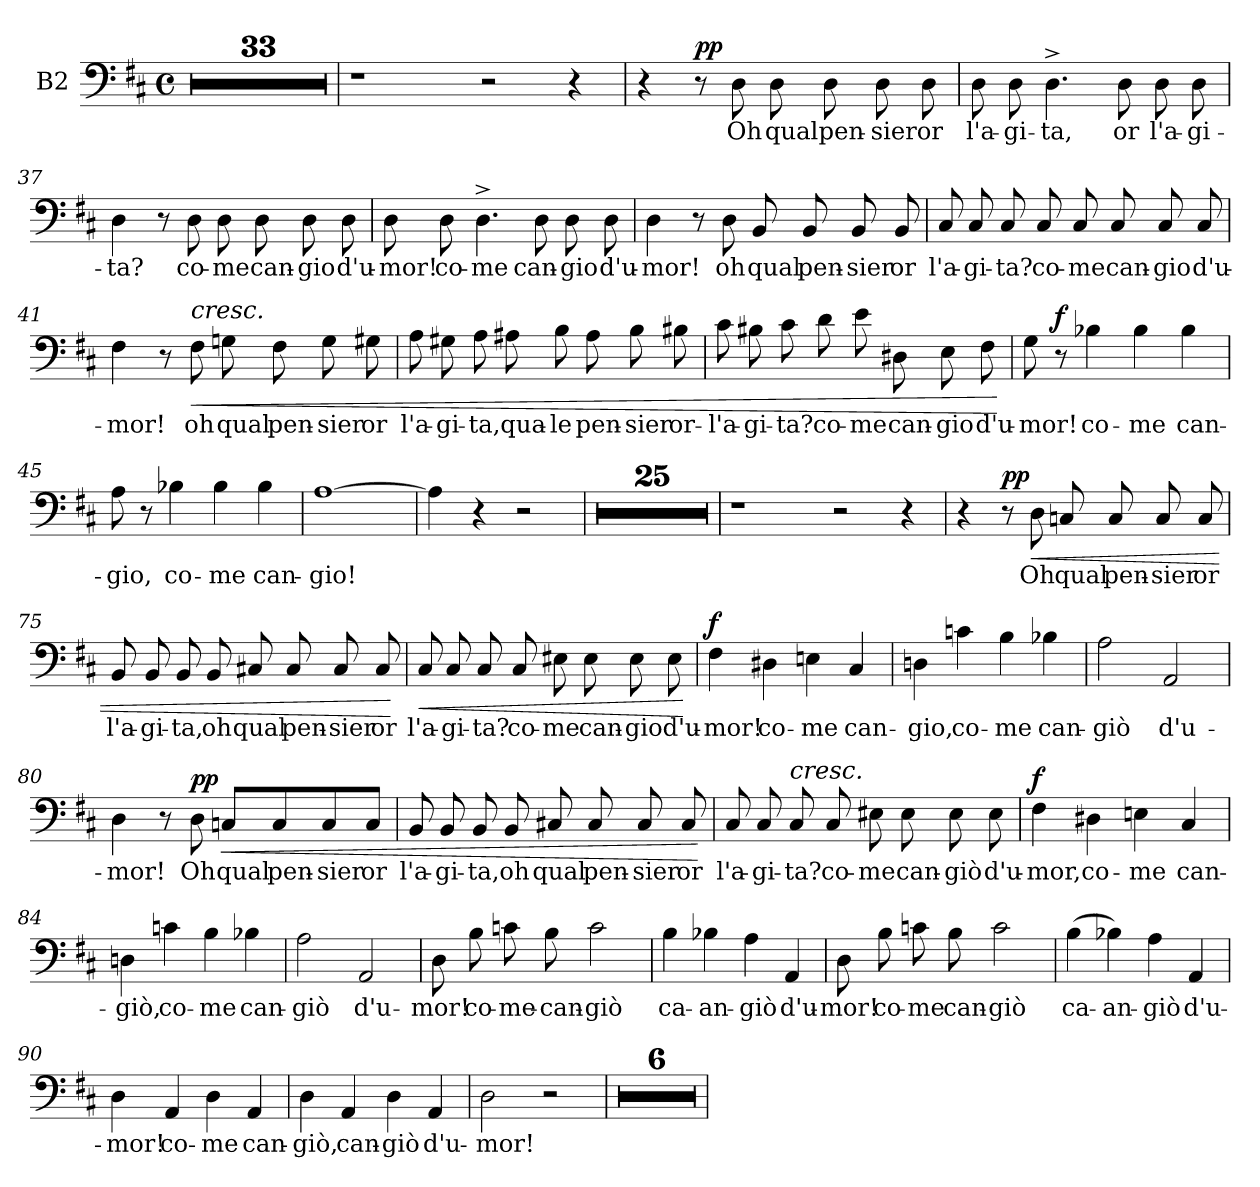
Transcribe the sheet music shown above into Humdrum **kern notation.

**kern	**text	**dynam
*part1	*part1	*part1
*staff1	*staff1	*staff1
*I"B2	*	*
*I'B2	*	*
*clefF4	*	*
*k[f#c#]	*	*
*M4/4	*	*
*met(c)	*	*
=1	=1	=1
1r	.	.
=2	=2	=2
1r	.	.
=3	=3	=3
1r	.	.
!!LO:LB:g=z
=4	=4	=4
1r	.	.
=5	=5	=5
1r	.	.
=6	=6	=6
1r	.	.
!!LO:LB:g=z
=7	=7	=7
1r	.	.
=8	=8	=8
1r	.	.
=9	=9	=9
1r	.	.
!!LO:LB:g=z
=10	=10	=10
1r	.	.
=11	=11	=11
1r	.	.
=12	=12	=12
1r	.	.
!!LO:PB:g=z
=13	=13	=13
1r	.	.
=14	=14	=14
1r	.	.
=15	=15	=15
1r	.	.
!!LO:LB:g=z
=16	=16	=16
1r	.	.
=17	=17	=17
1r	.	.
!!LO:LB:g=z
=18	=18	=18
1r	.	.
=19	=19	=19
1r	.	.
=20	=20	=20
1r	.	.
!!LO:LB:g=z
=21	=21	=21
1r	.	.
=22	=22	=22
1r	.	.
=23	=23	=23
1r	.	.
!!LO:PB:g=z
=24	=24	=24
1r	.	.
=25	=25	=25
1r	.	.
=26	=26	=26
1r	.	.
!!LO:LB:g=z
=27	=27	=27
1r	.	.
=28	=28	=28
1r	.	.
=29	=29	=29
1r	.	.
!!LO:LB:g=z
=30	=30	=30
1r	.	.
=31	=31	=31
1r	.	.
=32	=32	=32
1r	.	.
!!LO:PB:g=z
=33	=33	=33
1r	.	.
=34	=34	=34
1r	.	.
2r	.	.
4r	.	.
=35	=35	=35
4r	.	.
!	!	!LO:DY:a
8r	.	pp
8D\	Oh	.
8D\	qual	.
8D\	pen-	.
8D\	-sier	.
8D\	or	.
!!LO:PB:g=z
=36	=36	=36
8D\	l'a-	.
8D\	-gi-	.
4.D^\	-ta,	.
8D\	or	.
8D\	l'a-	.
8D\	-gi-	.
=37	=37	=37
4D\	-ta?	.
8r	.	.
8D\	co-	.
8D\	-me	.
8D\	can-	.
8D\	-gio	.
8D\	d'u-	.
!!LO:PB:g=z
=38	=38	=38
8D\	-mor!	.
8D\	co-	.
4.D^\	-me	.
8D\	can-	.
8D\	-gio	.
8D\	d'u-	.
=39	=39	=39
4D\	-mor!	.
8r	.	.
8D\	oh	.
8BB/	qual	.
8BB/	pen-	.
8BB/	-sier	.
8BB/	or	.
!!LO:PB:g=z
=40	=40	=40
8C#/	l'a-	.
8C#/	-gi-	.
8C#/	-ta?	.
8C#/	co-	.
8C#/	-me	.
8C#/	can-	.
8C#/	-gio	.
8C#/	d'u-	.
=41	=41	=41
4F#\	-mor!	.
8r	.	.
!LO:TX:a:i:t=cresc.	!	!
!	!	!LO:HP:b
8F#\	oh	<
8Gn\	qual	.
8F#\	pen-	.
8G\	-sier	.
8G#X\	or	.
!!LO:PB:g=z
=42	=42	=42
8A\	l'a-	.
8G#X\	-gi-	.
8A\	-ta,	.
8A#X\	qua-	.
8B\	-le	.
8A#\	pen-	.
8B\	-sier	.
8B#X\	or-	.
=43	=43	=43
8c#\	l'a-	.
8B#X\	-gi-	.
8c#\	-ta?	.
8d\	co-	.
8e\	-me	.
8D#X\	can-	.
8E\	-gio	.
8F#\	d'u-	.
.	.	[
=44	=44	=44
8G\	-mor!	.
!	!	!LO:DY:a
8r	.	f
4B-X\	co-	.
4B-\	-me	.
4B-\	can-	.
!!LO:PB:g=z
=45	=45	=45
8A\	-gio,	.
8r	.	.
4B-X\	co-	.
4B-\	-me	.
4B-\	can-	.
=46	=46	=46
[1A	-gio!	.
=47	=47	=47
4A\]	.	.
4r	.	.
2r	.	.
=48	=48	=48
1r	.	.
!!LO:LB:g=z
=49	=49	=49
1r	.	.
=50	=50	=50
1r	.	.
=51	=51	=51
1r	.	.
!!LO:PB:g=z
=52	=52	=52
1r	.	.
=53	=53	=53
1r	.	.
=54	=54	=54
1r	.	.
!!LO:LB:g=z
=55	=55	=55
1r	.	.
=56	=56	=56
1r	.	.
!!LO:LB:g=z
=57	=57	=57
1r	.	.
=58	=58	=58
1r	.	.
=59	=59	=59
1r	.	.
!!LO:LB:g=z
=60	=60	=60
1r	.	.
=61	=61	=61
1r	.	.
=62	=62	=62
1r	.	.
!!LO:PB:g=z
=63	=63	=63
1r	.	.
=64	=64	=64
1r	.	.
=65	=65	=65
1r	.	.
!!LO:LB:g=z
=66	=66	=66
1r	.	.
=67	=67	=67
1r	.	.
=68	=68	=68
1r	.	.
!!LO:LB:g=z
=69	=69	=69
1r	.	.
=70	=70	=70
1r	.	.
=71	=71	=71
1r	.	.
!!LO:PB:g=z
=72	=72	=72
1r	.	.
=73	=73	=73
1r	.	.
2r	.	.
4r	.	.
=74	=74	=74
4r	.	.
!	!	!LO:DY:a
8r	.	pp
!	!	!LO:HP:b
8D\	Oh	<
8Cn/	qual	.
8C/	pen-	.
8C/	-sier	.
8C/	or	.
!!LO:PB:g=z
=75	=75	=75
8BB/	l'a-	.
8BB/	-gi-	.
8BB/	-ta,	.
8BB/	oh	.
8C#X/	qual	.
8C#/	pen-	.
8C#/	-sier	.
8C#/	or	.
.	.	[
=76	=76	=76
!	!	!LO:HP:b
8C#/	l'a-	<
8C#/	-gi-	.
8C#/	-ta?	.
8C#/	-co-	.
8E#X\	-me	.
8E#\	can-	.
8E#\	-gio	.
8E#\	d'u-	.
.	.	[
!!LO:PB:g=z
=77	=77	=77
!	!	!LO:DY:a
4F#\	-mor!	f
4D#X\	-co-	.
4En\	-me	.
4C#/	can-	.
=78	=78	=78
4Dn\	-gio,	.
4cn\	co-	.
4B\	-me	.
4B-X\	can-	.
!!LO:PB:g=z
=79	=79	=79
2A\	-giò	.
2AA/	d'u-	.
=80	=80	=80
4D\	-mor!	.
8r	.	.
!	!	!LO:HP:b
!	!	!LO:DY:n=1:a
8D\	Oh	< pp
8Cn/L	qual	.
8C/	pen-	.
8C/	-sier	.
8C/J	or	.
!!LO:PB:g=z
=81	=81	=81
8BB/	l'a-	.
8BB/	-gi-	.
8BB/	-ta,	.
8BB/	oh	.
8C#X/	qual	.
8C#/	pen-	.
8C#/	-sier	.
8C#/	or	.
.	.	[
=82	=82	=82
8C#/	l'a-	.
8C#/	-gi-	.
!LO:TX:a:i:t=cresc.	!	!
8C#/	-ta?	.
8C#/	co-	.
8E#X\	-me	.
8E#\	can-	.
8E#\	-giò	.
8E#\	d'u-	.
!!LO:PB:g=z
=83	=83	=83
!	!	!LO:DY:a
4F#\	-mor,	f
4D#X\	co-	.
4En\	-me	.
4C#/	can-	.
=84	=84	=84
4Dn\	-giò,	.
4cn\	co-	.
4B\	-me	.
4B-X\	can-	.
!!LO:PB:g=z
=85	=85	=85
2A\	-giò	.
2AA/	d'u-	.
=86	=86	=86
8D\	-mor!	.
8B\	co-	.
8cn\	-me-	.
8B\	-can-	.
2c\	-giò	.
=87	=87	=87
4B\	ca-	.
4B-X\	-an-	.
4A\	-giò	.
4AA/	d'u-	.
!!LO:PB:g=z
=88	=88	=88
8D\	-mor!	.
8B\	co-	.
8cn\	-me	.
8B\	can-	.
2c\	-giò	.
=89	=89	=89
(4B\	ca-	.
4B-X\)	-an-	.
4A\	-giò	.
4AA/	d'u-	.
=90	=90	=90
4D\	-mor!	.
4AA/	co-	.
4D\	-me	.
4AA/	can-	.
!!LO:PB:g=z
=91	=91	=91
4D\	-giò,	.
4AA/	can-	.
4D\	-giò	.
4AA/	d'u-	.
=92	=92	=92
2D\	-mor!	.
2r	.	.
=93	=93	=93
1r	.	.
=94	=94	=94
1r	.	.
!!LO:LB:g=z
=95	=95	=95
1r	.	.
=96	=96	=96
1r	.	.
=97	=97	=97
1r	.	.
=98	=98	=98
1r	.	.
=	=	=
*-	*-	*-
